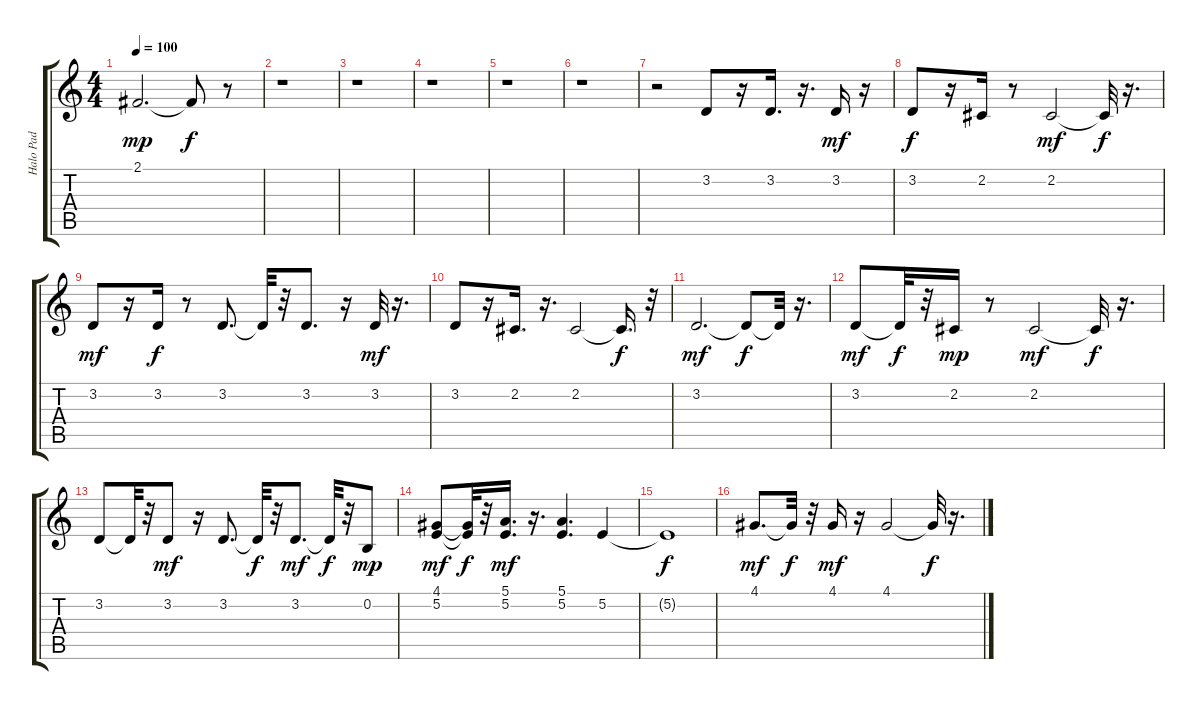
\track ("Halo Pad" "Halo Pad") {instrument pad7halo}
\staff {score tabs}
\tuning (E4 B3 G3 D3 A2 E2) {hide}
\ts (4 4)
\tempo 100
\clef g2
\ks c
2.1.2{d dy mp} 2.1{t}.8{dy f} r.8 |
r.1 |
r.1 |
r.1 |
r.1 |
r.1 |
r.2 3.2.8 r.16 3.2.16{d} r.16{d} 3.2.16{dy mf} r.16 |
3.2.8{dy f} r.16 2.2.16 r.8 2.2.2{dy mf} 2.2{t}.32{dy f} r.16{d} |
3.2.8{dy mf} r.16 3.2.16{dy f} r.8 3.2.8{d} 3.2{t}.32 r.32 3.2.8{d} r.16 3.2.32{dy mf} r.16{d} |
3.2.8 r.16 2.2.16{d} r.16{d} 2.2.2 2.2{t}.16{d dy f} r.32 |
3.2.2{d dy mf} 3.2{t}.8{dy f} 3.2{t}.32 r.16{d} |
3.2.8{dy mf} 3.2{t}.32{dy f} r.32 2.2.16{dy mp} r.8 2.2.2{dy mf} 2.2{t}.32{dy f} r.16{d} |
3.2.8 3.2{t}.32 r.32 3.2.8{dy mf} r.16 3.2.8{d} 3.2{t}.32{dy f} r.32 3.2.8{d dy mf} 3.2{t}.32{dy f} r.32 0.2.8{dy mp} |
(4.1 5.2).8{dy mf} (4.1{t} 5.2{t}).32{dy f} r.32 (5.1 5.2).16{d dy mf} r.16{d} (5.1 5.2).4{d} 5.2.4 |
5.2{t}.1{dy f} |
4.1.8{d dy mf} 4.1{t}.32{dy f} r.32 4.1.16{dy mf} r.16 4.1.2 4.1{t}.32{dy f} r.16{d}
